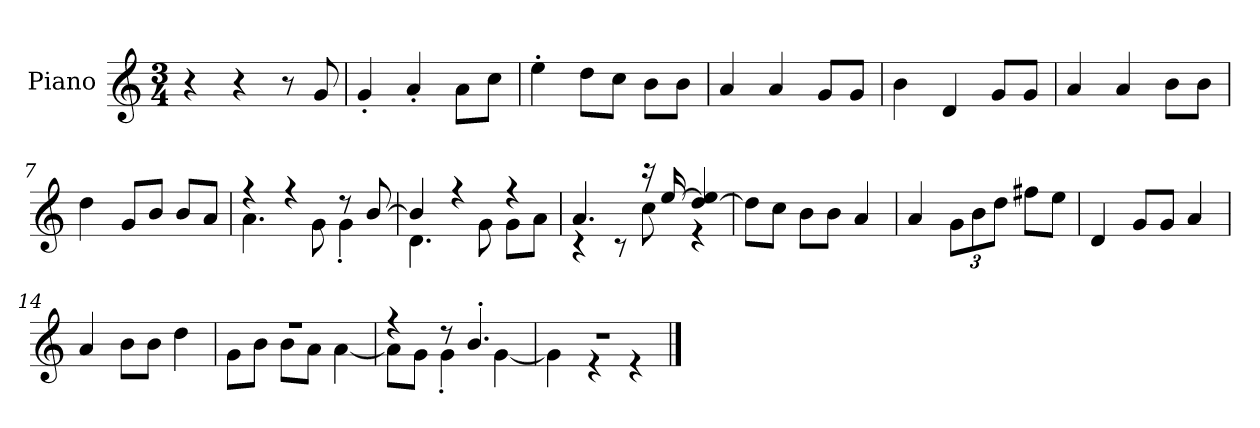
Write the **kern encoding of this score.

**kern
*part1
*staff1
*I"Piano
*I'P-no
*clefG2
*k[]
*M3/4
*MM177
=1
4r
4r
8r
8g/
=2
4g'/
4a'/
8a\L
8cc\J
=3
4ee'\
8dd\L
8cc\J
8b\L
8b\J
=4
4a/
4a/
8g/L
8g/J
=5
4b\
4d/
8g/L
8g/J
=6
4a/
4a/
8b\L
8b\J
=7
4dd\
8g/L
8b/J
8b/L
8a/J
=8
*^
4r	4.a\
4r	.
.	8g\
8r	4g'\
[8b/	.
!!LO:LB:g=z	!!
=9	=9
4b/]	4.d\
4r	.
.	8g\
4r	8g\L
.	8a\J
=10	=10
4.a/	4r
.	8r
16r	8cc\
[16ee/	.
[4dd/ 4ee/]	4r
*v	*v
=11
8dd\L]
8cc\J
8b\L
8b\J
4a/
=12
4a/
*Xbrackettup
12g\L
12b\
12dd\J
8ff#X\L
8ee\J
=13
4d/
8g/L
8g/J
4a/
=14
4a/
8b\L
8b\J
4dd\
=15
*^
2.r	8g\L
.	8b\J
.	8b\L
.	8a\J
.	[4a\
=16	=16
4r	8a\L]
.	8g\J
8r	4g'\
4.b'/	.
.	[4g\
!!LO:LB:g=z	!!
=17	=17
2.r	4g\]
.	4r
.	4r
*v	*v
==
*-
